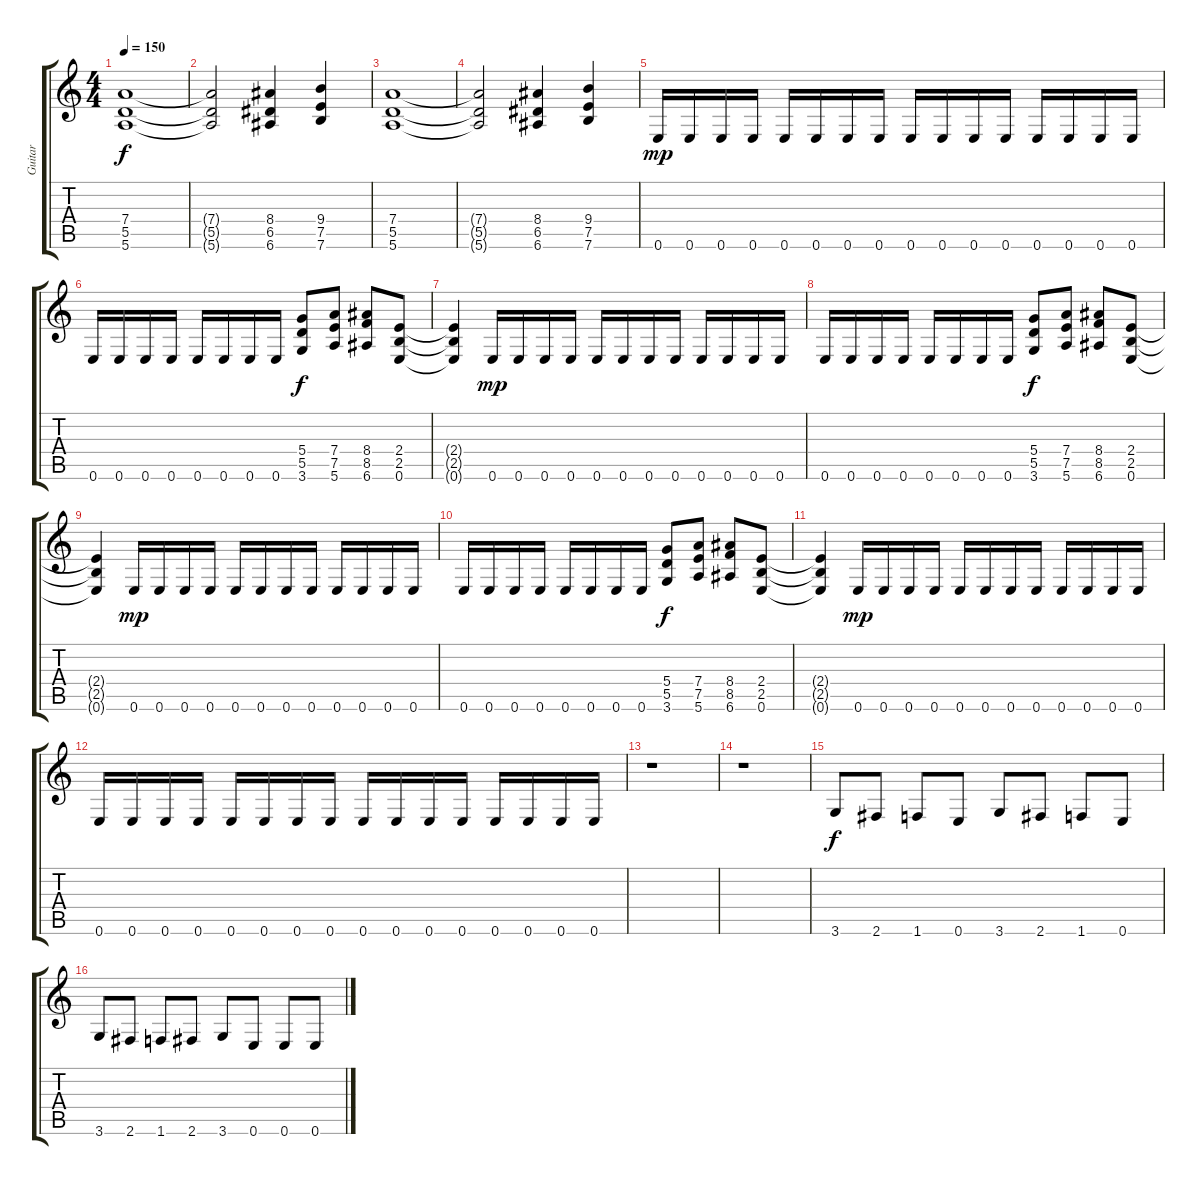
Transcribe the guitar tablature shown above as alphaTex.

\track ("Guitar" "Guitar") {instrument overdrivenguitar}
\staff {score tabs}
\tuning (E4 B3 G3 D3 A2 E2) {hide}
\ts (4 4)
\tempo 150
\clef g2
\ks c
(7.4 5.5 5.6).1{dy f} |
(7.4{t} 5.5{t} 5.6{t}).2 (8.4 6.5 6.6).4 (9.4 7.5 7.6).4 |
(7.4 5.5 5.6).1 |
(7.4{t} 5.5{t} 5.6{t}).2 (8.4 6.5 6.6).4 (9.4 7.5 7.6).4 |
0.6.16{dy mp} 0.6.16 0.6.16 0.6.16 0.6.16 0.6.16 0.6.16 0.6.16 0.6.16 0.6.16 0.6.16 0.6.16 0.6.16 0.6.16 0.6.16 0.6.16 |
0.6.16 0.6.16 0.6.16 0.6.16 0.6.16 0.6.16 0.6.16 0.6.16 (5.4 5.5 3.6).8{dy f} (7.4 7.5 5.6).8 (8.4 8.5 6.6).8 (2.4 2.5 0.6).8 |
(2.4{t} 2.5{t} 0.6{t}).4 0.6.16{dy mp} 0.6.16 0.6.16 0.6.16 0.6.16 0.6.16 0.6.16 0.6.16 0.6.16 0.6.16 0.6.16 0.6.16 |
0.6.16 0.6.16 0.6.16 0.6.16 0.6.16 0.6.16 0.6.16 0.6.16 (5.4 5.5 3.6).8{dy f} (7.4 7.5 5.6).8 (8.4 8.5 6.6).8 (2.4 2.5 0.6).8 |
(2.4{t} 2.5{t} 0.6{t}).4 0.6.16{dy mp} 0.6.16 0.6.16 0.6.16 0.6.16 0.6.16 0.6.16 0.6.16 0.6.16 0.6.16 0.6.16 0.6.16 |
0.6.16 0.6.16 0.6.16 0.6.16 0.6.16 0.6.16 0.6.16 0.6.16 (5.4 5.5 3.6).8{dy f} (7.4 7.5 5.6).8 (8.4 8.5 6.6).8 (2.4 2.5 0.6).8 |
(2.4{t} 2.5{t} 0.6{t}).4 0.6.16{dy mp} 0.6.16 0.6.16 0.6.16 0.6.16 0.6.16 0.6.16 0.6.16 0.6.16 0.6.16 0.6.16 0.6.16 |
0.6.16 0.6.16 0.6.16 0.6.16 0.6.16 0.6.16 0.6.16 0.6.16 0.6.16 0.6.16 0.6.16 0.6.16 0.6.16 0.6.16 0.6.16 0.6.16 |
r.1 |
r.1 |
3.6.8{dy f} 2.6.8 1.6.8 0.6.8 3.6.8 2.6.8 1.6.8 0.6.8 |
3.6.8 2.6.8 1.6.8 2.6.8 3.6.8 0.6.8 0.6.8 0.6.8
